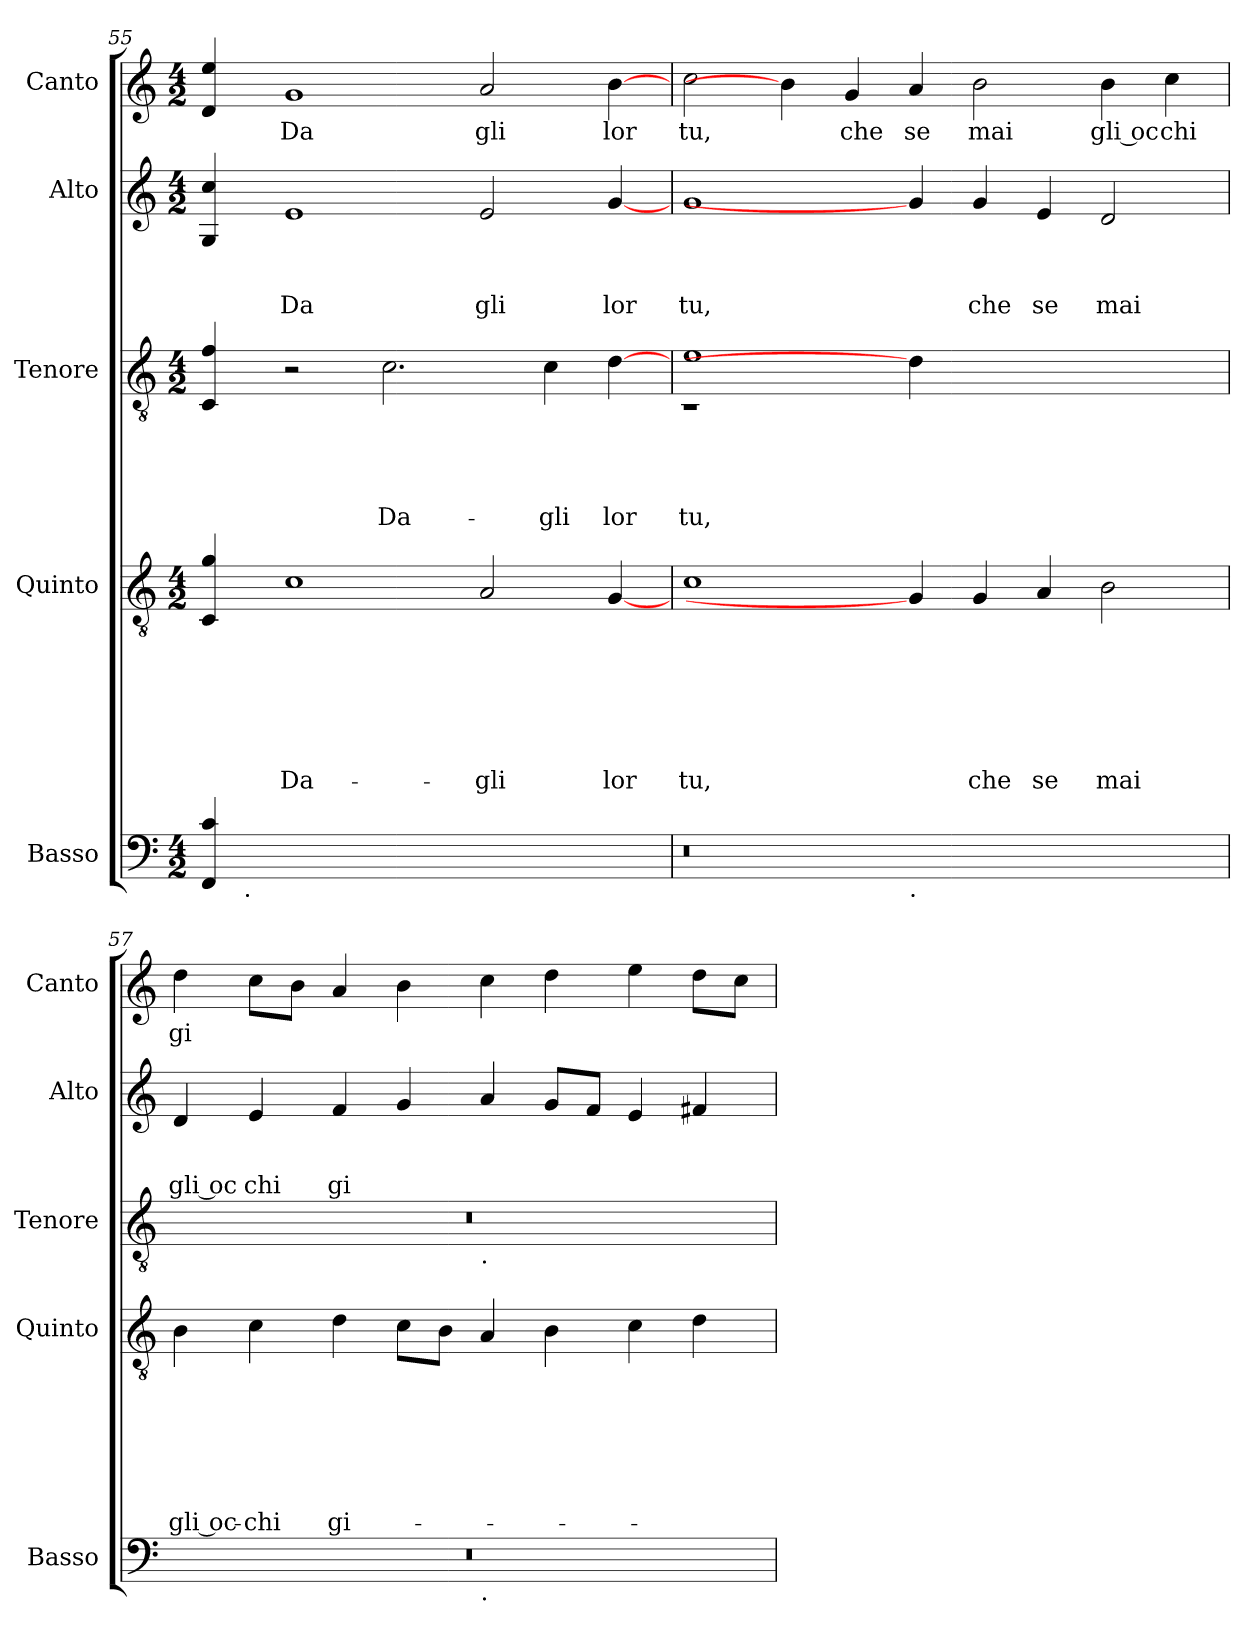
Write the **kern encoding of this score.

**kern	**kern	**text	**text	**text	**text	**text	**text	**text	**kern	**text	**text	**text	**text	**text	**kern	**text	**text	**text	**kern	**text
*part5	*part4	*part4	*part4	*part4	*part4	*part4	*part4	*part4	*part3	*part3	*part3	*part3	*part3	*part3	*part2	*part2	*part2	*part2	*part1	*part1
*staff5	*staff4	*staff4	*staff4	*staff4	*staff4	*staff4	*staff4	*staff4	*staff3	*staff3	*staff3	*staff3	*staff3	*staff3	*staff2	*staff2	*staff2	*staff2	*staff1	*staff1
*I"Basso	*I"Quinto	*	*	*	*	*	*	*	*I"Tenore	*	*	*	*	*	*I"Alto	*	*	*	*I"Canto	*
*I'Basso	*I'Quinto	*	*	*	*	*	*	*	*I'Tenore	*	*	*	*	*	*I'Alto	*	*	*	*I'Canto	*
!!LO:PB:g=z
*clefF4	*clefGv2	*	*	*	*	*	*	*	*clefGv2	*	*	*	*	*	*clefG2	*	*	*	*clefG2	*
*k[]	*k[]	*	*	*	*	*	*	*	*k[]	*	*	*	*	*	*k[]	*	*	*	*k[]	*
*C:	*C:	*	*	*	*	*	*	*	*C:	*	*	*	*	*	*C:	*	*	*	*C:	*
*M4/2	*M4/2	*	*	*	*	*	*	*	*M4/2	*	*	*	*	*	*M4/2	*	*	*	*M4/2	*
=55	=55	=55	=55	=55	=55	=55	=55	=55	=55	=55	=55	=55	=55	=55	=55	=55	=55	=55	=55	=55
*^	*	*	*	*	*	*	*	*	*	*	*	*	*	*	*	*	*	*	*	*
4FF/ 4c/	8ryy	4C/ 4g/	.	.	.	.	.	.	.	4C/ 4f/	.	.	.	.	.	4G/ 4cc/	.	.	.	4d/ 4ee/	.
!	!LO:TX:b:t=.	!	!	!	!	!	!	!	!	!	!	!	!	!	!	!	!	!	!	!	!
.	1...ryy	.	.	.	.	.	.	.	.	.	.	.	.	.	.	.	.	.	.	.	.
!	!	!	!	!	!	!	!	!	!LO:LY:b	!	!	!	!	!	!	!	!	!	!LO:LY:b	!	!LO:LY:b
1..ryy	.	1c	.	.	.	.	.	.	Da-	2r	.	.	.	.	.	1e	.	.	-Da	1g	Da
!	!	!	!	!	!	!	!	!	!	!	!	!	!	!	!LO:LY:b	!	!	!	!	!	!
.	.	.	.	.	.	.	.	.	.	2.c\	.	.	.	.	Da-	.	.	.	.	.	.
!	!	!	!	!	!	!	!	!	!LO:LY:b	!	!	!	!	!	!	!	!	!	!LO:LY:b	!	!LO:LY:b
.	.	2A/	.	.	.	.	.	.	-gli	.	.	.	.	.	.	2e/	.	.	gli	2a/	gli
!	!	!	!	!	!	!	!	!	!	!	!	!	!	!	!LO:LY:b	!	!	!	!	!	!
.	.	.	.	.	.	.	.	.	.	4c\	.	.	.	.	-gli	.	.	.	.	.	.
!	!	!	!	!	!	!	!	!	!LO:LY:b	!	!	!	!	!	!LO:LY:b	!	!	!	!LO:LY:b	!	!LO:LY:b
.	.	[4G/	.	.	.	.	.	.	lor	[4d\	.	.	.	.	lor	[4g/	.	.	lor	[4b\	lor
=56	=56	=56	=56	=56	=56	=56	=56	=56	=56	=56	=56	=56	=56	=56	=56	=56	=56	=56	=56	=56	=56
*	*	*	*	*	*	*	*	*	*	*^	*	*	*	*	*	*	*	*	*	*	*
!	!	!	!	!	!	!	!	!	!LO:LY:b	!	!LO:N:vis=1	!	!	!	!	!LO:LY:b	!	!	!	!LO:LY:b	!	!LO:LY:b
0r	1ryy	1c	.	.	.	.	.	.	tu,	1e	0rC	.	.	.	.	tu,	1g	.	.	tu,	2cc\	tu,
.	.	.	.	.	.	.	.	.	.	.	.	.	.	.	.	.	.	.	.	.	4b\]	.
!	!	!	!	!	!	!	!	!	!	!	!	!	!	!	!	!	!	!	!	!	!	!LO:LY:b
.	.	.	.	.	.	.	.	.	.	.	.	.	.	.	.	.	.	.	.	.	4g/	che
!	!LO:TX:b:t=.	!	!	!	!	!	!	!	!	!	!	!	!	!	!	!	!	!	!	!	!	!
!	!	!	!	!	!	!	!	!	!	!	!	!	!	!	!	!	!	!	!	!	!	!LO:LY:b
.	1ryy	4G/]	.	.	.	.	.	.	.	4d\]	.	.	.	.	.	.	4g/]	.	.	.	4a/	se
!	!	!	!	!	!	!	!	!	!LO:LY:b	!	!	!	!	!	!	!	!	!	!	!LO:LY:b	!	!LO:LY:b
.	.	4G/	.	.	.	.	.	.	che	4ryy	.	.	.	.	.	.	4g/	.	.	che	2b\	mai
!	!	!	!	!	!	!	!	!	!LO:LY:b	!	!	!	!	!	!	!	!	!	!	!LO:LY:b	!	!
.	.	4A/	.	.	.	.	.	.	se	2.ryy	.	.	.	.	.	.	4e/	.	.	se	.	.
!	!	!	!	!	!	!	!	!	!LO:LY:b	!	!	!	!	!	!	!	!	!	!	!LO:LY:b	!	!LO:LY:b:rj
.	.	2B\	.	.	.	.	.	.	mai	.	.	.	.	.	.	.	2d/	.	.	mai	4b\	gli oc
!	!	!	!	!	!	!	!	!	!	!	!	!	!	!	!	!	!	!	!	!	!	!LO:LY:b
4ryy	4ryy	.	.	.	.	.	.	.	.	.	4ryy	.	.	.	.	.	.	.	.	.	4cc\	chi
=57	=57	=57	=57	=57	=57	=57	=57	=57	=57	=57	=57	=57	=57	=57	=57	=57	=57	=57	=57	=57	=57	=57
!	!	!	!	!	!	!	!	!	!LO:LY:b:rj	!	!	!	!	!	!	!	!	!	!	!LO:LY:b:rj	!	!LO:LY:b
0r	1ryy	4B\	.	.	.	.	.	.	gli oc-	0r	1ryy	.	.	.	.	.	4d/	.	.	gli oc	4dd\	gi
!	!	!	!	!	!	!	!	!	!LO:LY:b	!	!	!	!	!	!	!	!	!	!	!LO:LY:b	!	!
.	.	4c\	.	.	.	.	.	.	-chi	.	.	.	.	.	.	.	4e/	.	.	chi	8cc\L	.
.	.	.	.	.	.	.	.	.	.	.	.	.	.	.	.	.	.	.	.	.	8b\J	.
!	!	!	!	!	!	!	!	!	!LO:LY:b	!	!	!	!	!	!	!	!	!	!	!LO:LY:b	!	!
.	.	4d\	.	.	.	.	.	.	gi-	.	.	.	.	.	.	.	4f/	.	.	gi	4a/	.
.	.	8c\L	.	.	.	.	.	.	.	.	.	.	.	.	.	.	4g/	.	.	.	4b\	.
.	.	8B\J	.	.	.	.	.	.	.	.	.	.	.	.	.	.	.	.	.	.	.	.
!	!	!	!	!	!	!	!	!	!	!	!LO:TX:b:t=.	!	!	!	!	!	!	!	!	!	!	!
!	!LO:TX:b:t=.	!	!	!	!	!	!	!	!	!	!	!	!	!	!	!	!	!	!	!	!	!
.	1ryy	4A/	.	.	.	.	.	.	.	.	1ryy	.	.	.	.	.	4a/	.	.	.	4cc\	.
.	.	4B\	.	.	.	.	.	.	.	.	.	.	.	.	.	.	8g/L	.	.	.	4dd\	.
.	.	.	.	.	.	.	.	.	.	.	.	.	.	.	.	.	8f/J	.	.	.	.	.
.	.	4c\	.	.	.	.	.	.	.	.	.	.	.	.	.	.	4e/	.	.	.	4ee\	.
.	.	4d\	.	.	.	.	.	.	.	.	.	.	.	.	.	.	4f#X/	.	.	.	8dd\L	.
.	.	.	.	.	.	.	.	.	.	.	.	.	.	.	.	.	.	.	.	.	8cc\J	.
*v	*v	*	*	*	*	*	*	*	*	*v	*v	*	*	*	*	*	*	*	*	*	*	*
=	=	=	=	=	=	=	=	=	=	=	=	=	=	=	=	=	=	=	=	=
*-	*-	*-	*-	*-	*-	*-	*-	*-	*-	*-	*-	*-	*-	*-	*-	*-	*-	*-	*-	*-
